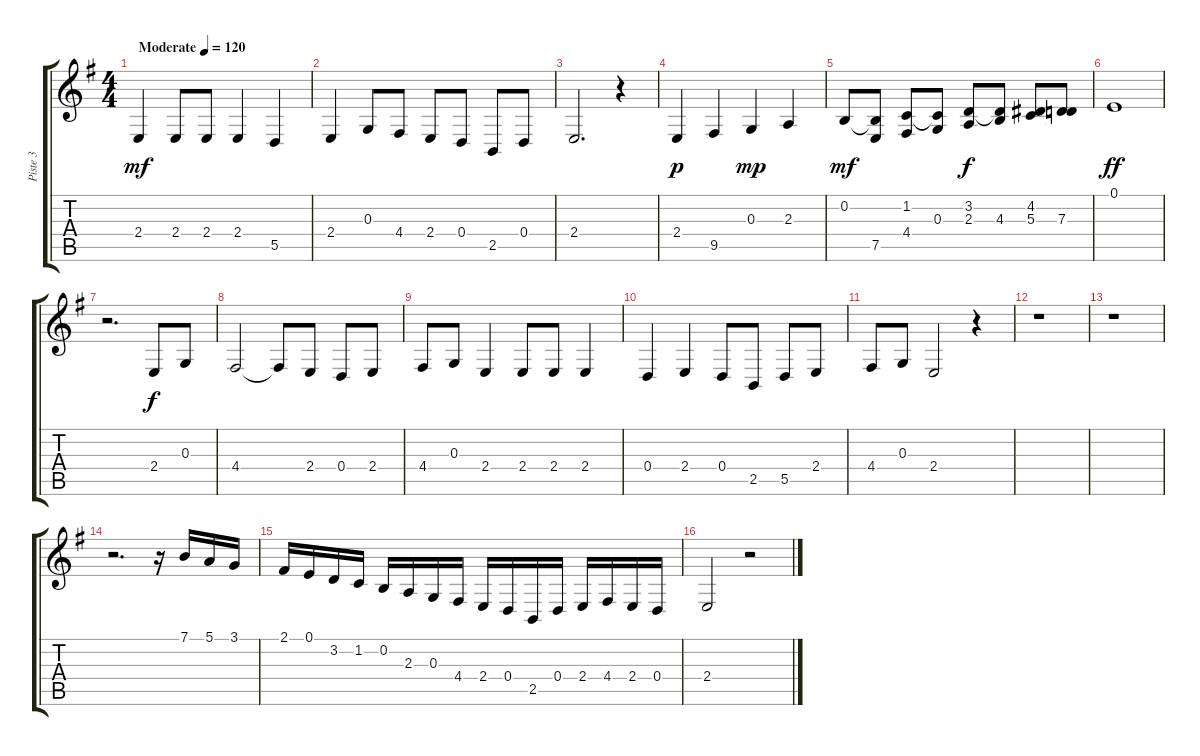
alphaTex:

\track ("Piste 3" "Piste 3") {instrument lead1square}
\staff {score tabs}
\tuning (E4 B3 G3 D3 A2 E2) {hide}
\ts (4 4)
\tempo (120 "Moderate")
\clef g2
\ks g
2.4.4{dy mf instrument lead1square} 2.4.8 2.4.8 2.4.4 5.5.4 |
2.4.4 0.3.8 4.4.8 2.4.8 0.4.8 2.5.8 0.4.8 |
2.4.2{d} r.4 |
2.4.4{dy p} 9.5.4 0.3.4{dy mp} 2.3.4 |
0.2.8{dy mf} (0.2{t} 7.5).8 (1.2 4.4).8 (1.2{t} 0.3).8 (3.2 2.3).8{dy f} (3.2{t} 4.3).8 (4.2 5.3).8 (4.2{t} 7.3).8 |
0.1.1{dy ff} |
r.2{d} 2.4.8{dy f} 0.3.8 |
4.4.2 4.4{t}.8 2.4.8 0.4.8 2.4.8 |
4.4.8 0.3.8 2.4.4 2.4.8 2.4.8 2.4.4 |
0.4.4 2.4.4 0.4.8 2.5.8 5.5.8 2.4.8 |
4.4.8 0.3.8 2.4.2 r.4 |
r.1 |
r.1 |
r.2{d} r.16 7.1.16 5.1.16 3.1.16 |
2.1.16 0.1.16 3.2.16 1.2.16 0.2.16 2.3.16 0.3.16 4.4.16 2.4.16 0.4.16 2.5.16 0.4.16 2.4.16 4.4.16 2.4.16 0.4.16 |
2.4.2 r.2
